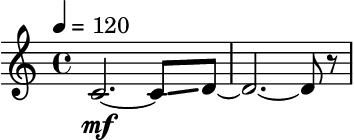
\version "2.24.2"
\language "english"
\include "lilypond-book-preamble.ly"
#(ly:set-option 'tall-page-formats 'png)
\header
{
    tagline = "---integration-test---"
}
\score
{
    % OPEN_BRACKETS:
    \new Staff
    {
        % OPEN_BRACKETS:
        \new Voice
        {
            % OPEN_BRACKETS:
            {
                % BEFORE:
                % COMMANDS:
                \tempo 4=120
                % OPENING:
                % COMMANDS:
                \time 4/4
                c'2.
                % AFTER:
                % ARTICULATIONS:
                \mf
                % SPANNER_STARTS:
                ~
                % OPENING:
                % COMMANDS:
                \once \override DurationLine.style = #'none
                \override Glissando.after-line-breaking = ##t
                \override Glissando.breakable = ##t
                \override Glissando.minimum-length = #5
                \override Glissando.springs-and-rods = #ly:spanner::set-spacing-rods
                \override Glissando.thickness = #'3
                c'8
                % AFTER:
                % START_BEAM:
                [
                % SPANNER_STARTS:
                \glissando
                d'8
                % AFTER:
                % STOP_BEAM:
                ]
                % SPANNER_STARTS:
                ~
            % CLOSE_BRACKETS:
            }
            % OPEN_BRACKETS:
            {
                d'2.
                % AFTER:
                % SPANNER_STARTS:
                ~
                d'8
                r8
            % CLOSE_BRACKETS:
            }
        % CLOSE_BRACKETS:
        }
    % CLOSE_BRACKETS:
    }
}
